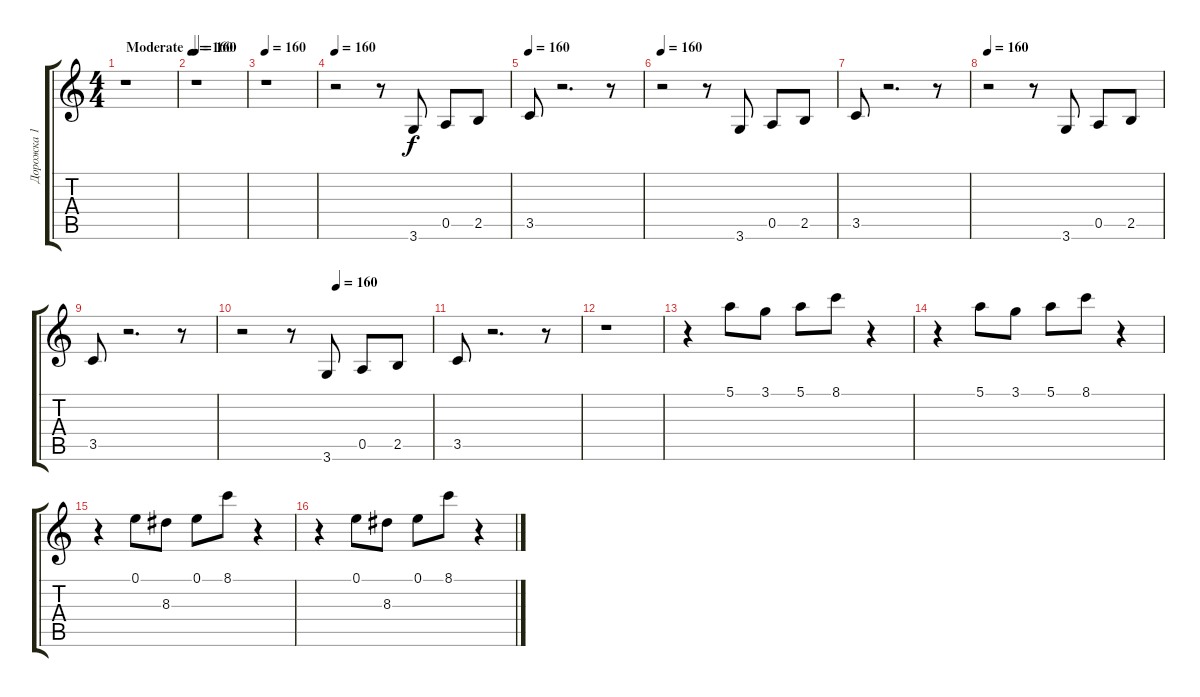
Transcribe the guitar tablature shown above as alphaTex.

\track ("Дорожка 1" "Дорожка 1") {instrument distortionguitar}
\staff {score tabs}
\tuning (E4 B3 G3 D3 A2 E2) {hide}
\ts (4 4)
\tempo (160 "Moderate")
\clef g2
\ks c
r.1{dy f instrument distortionguitar} |
\tempo 160
r.1 |
\tempo 160
r.1 |
\tempo 160
r.2 r.8 3.6.8 0.5.8 2.5.8 |
\tempo 160
3.5.8 r.2{d} r.8 |
\tempo 160
r.2 r.8 3.6.8 0.5.8 2.5.8 |
3.5.8 r.2{d} r.8 |
\tempo 160
r.2 r.8 3.6.8 0.5.8 2.5.8 |
3.5.8 r.2{d} r.8 |
\tempo (160 0.5)
r.2 r.8 3.6.8 0.5.8 2.5.8 |
3.5.8 r.2{d} r.8 |
r.1 |
r.4 5.1.8 3.1.8 5.1.8 8.1.8 r.4 |
r.4 5.1.8 3.1.8 5.1.8 8.1.8 r.4 |
r.4 0.1.8 8.3.8 0.1.8 8.1.8 r.4 |
r.4 0.1.8 8.3.8 0.1.8 8.1.8 r.4
